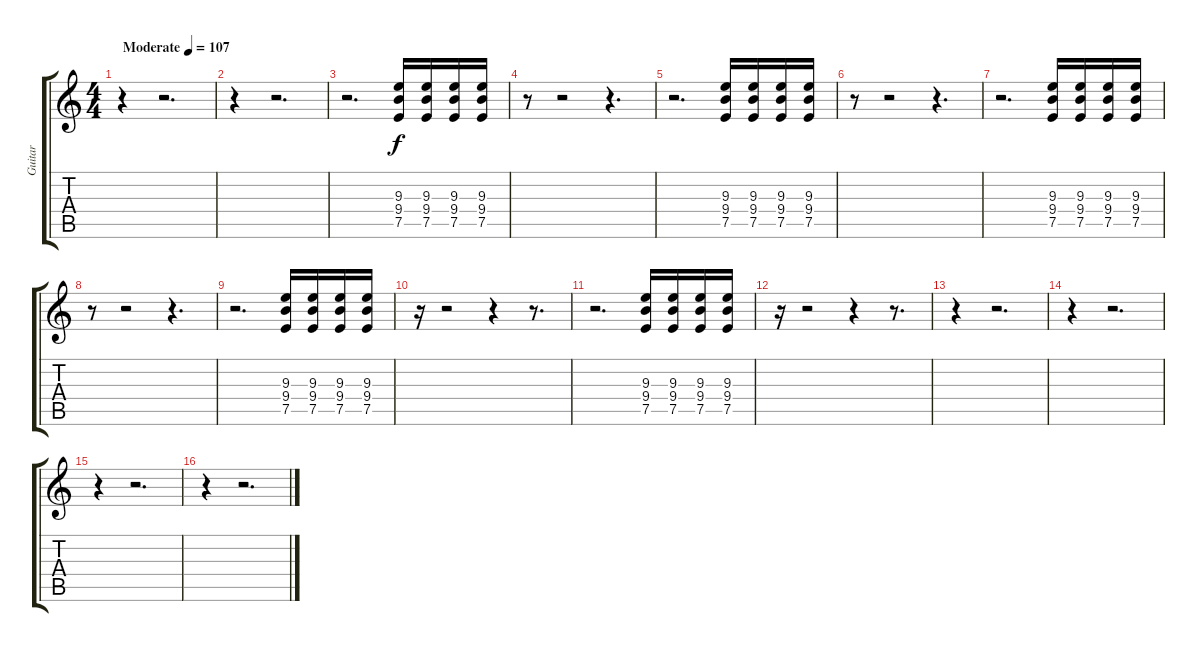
\track ("Guitar" "Guitar") {instrument electricguitarmuted}
\staff {score tabs}
\tuning (E4 B3 G3 D3 A2 E2) {hide}
\ts (4 4)
\tempo (107 "Moderate")
\clef g2
\ks c
r.4{dy f instrument electricguitarmuted} r.2{d} |
r.4 r.2{d} |
r.2{d} (9.3 9.4 7.5).16 (9.3 9.4 7.5).16 (9.3 9.4 7.5).16 (9.3 9.4 7.5).16 |
r.8 r.2 r.4{d} |
r.2{d} (9.3 9.4 7.5).16 (9.3 9.4 7.5).16 (9.3 9.4 7.5).16 (9.3 9.4 7.5).16 |
r.8 r.2 r.4{d} |
r.2{d} (9.3 9.4 7.5).16 (9.3 9.4 7.5).16 (9.3 9.4 7.5).16 (9.3 9.4 7.5).16 |
r.8 r.2 r.4{d} |
r.2{d} (9.3 9.4 7.5).16 (9.3 9.4 7.5).16 (9.3 9.4 7.5).16 (9.3 9.4 7.5).16 |
r.16 r.2 r.4 r.8{d} |
r.2{d} (9.3 9.4 7.5).16 (9.3 9.4 7.5).16 (9.3 9.4 7.5).16 (9.3 9.4 7.5).16 |
r.16 r.2 r.4 r.8{d} |
r.4 r.2{d} |
r.4 r.2{d} |
r.4 r.2{d} |
r.4 r.2{d}
